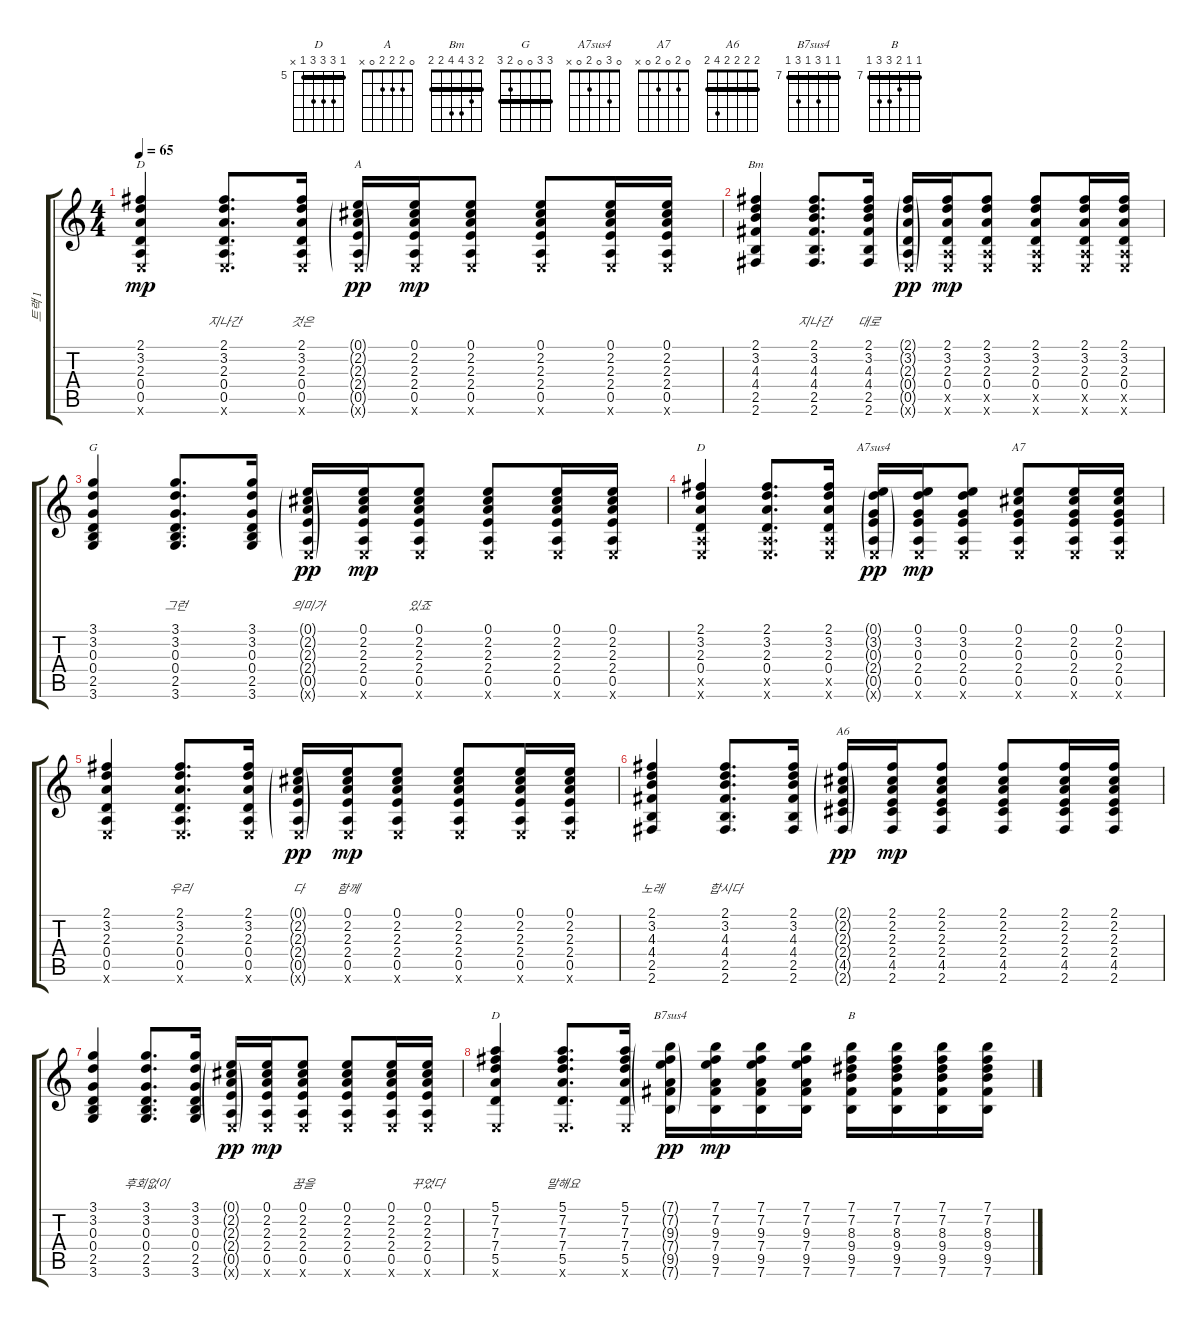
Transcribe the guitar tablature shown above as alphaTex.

\track ("트랙 1" "트랙 1") {instrument acousticguitarsteel}
\staff {score tabs}
\tuning (E4 B3 G3 D3 A2 E2) {hide}
\chord ("D" 2 3 2 0 0 x) {barre 2}
\chord ("A" 0 2 2 2 0 x)
\chord ("Bm" 2 3 4 4 2 2) {barre 2}
\chord ("G" 3 3 0 0 2 3) {barre 3}
\chord ("D" 2 3 2 0 x x) {barre 2}
\chord ("A7sus4" 0 3 0 2 0 x)
\chord ("A7" 0 2 0 2 0 x)
\chord ("A6" 2 2 2 2 4 2) {barre 2}
\chord ("D" 5 7 7 7 5 x) {firstfret 5 barre 5}
\chord ("B7sus4" 7 7 9 7 9 7) {firstfret 7 barre 7}
\chord ("B" 7 7 8 9 9 7) {firstfret 7 barre 7}
\ts (4 4)
\tempo 65
\clef g2
\ks c
(2.1 3.2 2.3 0.4 0.5 0.6{x}).4{ch "D" lyrics (0 "") lyrics (1 "") lyrics (2 "") lyrics (3 "") lyrics (4 "") dy mp} (2.1 3.2 2.3 0.4 0.5 0.6{x}).8{d lyrics (0 "") lyrics (1 "") lyrics (2 "") lyrics (3 "지나간") lyrics (4 "")} (2.1 3.2 2.3 0.4 0.5 0.6{x}).16{lyrics (0 "") lyrics (1 "") lyrics (2 "") lyrics (3 "것은") lyrics (4 "")} (0.1{g} 2.2{g} 2.3{g} 2.4{g} 0.5{g} 0.6{g x}).16{ch "A" lyrics (0 "") lyrics (1 "") lyrics (2 "") lyrics (3 "") lyrics (4 "") dy pp} (0.1 2.2 2.3 2.4 0.5 0.6{x}).16{lyrics (0 "") lyrics (1 "") lyrics (2 "") lyrics (3 "") lyrics (4 "") dy mp} (0.1 2.2 2.3 2.4 0.5 0.6{x}).8{lyrics (0 "") lyrics (1 "") lyrics (2 "") lyrics (3 "") lyrics (4 "")} (0.1 2.2 2.3 2.4 0.5 0.6{x}).8{lyrics (0 "") lyrics (1 "") lyrics (2 "") lyrics (3 "") lyrics (4 "")} (0.1 2.2 2.3 2.4 0.5 0.6{x}).16{lyrics (0 "") lyrics (1 "") lyrics (2 "") lyrics (3 "") lyrics (4 "")} (0.1 2.2 2.3 2.4 0.5 0.6{x}).16{lyrics (0 "") lyrics (1 "") lyrics (2 "") lyrics (3 "") lyrics (4 "")} |
(2.1 3.2 4.3 4.4 2.5 2.6).4{ch "Bm" lyrics (0 "") lyrics (1 "") lyrics (2 "") lyrics (3 "") lyrics (4 "")} (2.1 3.2 4.3 4.4 2.5 2.6).8{d lyrics (0 "") lyrics (1 "") lyrics (2 "") lyrics (3 "지나간") lyrics (4 "")} (2.1 3.2 4.3 4.4 2.5 2.6).16{lyrics (0 "") lyrics (1 "") lyrics (2 "") lyrics (3 "대로") lyrics (4 "")} (2.1{g} 3.2{g} 2.3{g} 0.4{g} 0.5{g} 0.6{g x}).16{lyrics (0 "") lyrics (1 "") lyrics (2 "") lyrics (3 "") lyrics (4 "") dy pp} (2.1 3.2 2.3 0.4 0.5{x} 0.6{x}).16{lyrics (0 "") lyrics (1 "") lyrics (2 "") lyrics (3 "") lyrics (4 "") dy mp} (2.1 3.2 2.3 0.4 0.5{x} 0.6{x}).8{lyrics (0 "") lyrics (1 "") lyrics (2 "") lyrics (3 "") lyrics (4 "")} (2.1 3.2 2.3 0.4 0.5{x} 0.6{x}).8{lyrics (0 "") lyrics (1 "") lyrics (2 "") lyrics (3 "") lyrics (4 "")} (2.1 3.2 2.3 0.4 0.5{x} 0.6{x}).16{lyrics (0 "") lyrics (1 "") lyrics (2 "") lyrics (3 "") lyrics (4 "")} (2.1 3.2 2.3 0.4 0.5{x} 0.6{x}).16{lyrics (0 "") lyrics (1 "") lyrics (2 "") lyrics (3 "") lyrics (4 "")} |
(3.1 3.2 0.3 0.4 2.5 3.6).4{ch "G" lyrics (0 "") lyrics (1 "") lyrics (2 "") lyrics (3 "") lyrics (4 "")} (3.1 3.2 0.3 0.4 2.5 3.6).8{d lyrics (0 "") lyrics (1 "") lyrics (2 "") lyrics (3 "그런") lyrics (4 "")} (3.1 3.2 0.3 0.4 2.5 3.6).16{lyrics (0 "") lyrics (1 "") lyrics (2 "") lyrics (3 "") lyrics (4 "")} (0.1{g} 2.2{g} 2.3{g} 2.4{g} 0.5{g} 0.6{g x}).16{lyrics (0 "") lyrics (1 "") lyrics (2 "") lyrics (3 "의미가") lyrics (4 "") dy pp} (0.1 2.2 2.3 2.4 0.5 0.6{x}).16{lyrics (0 "") lyrics (1 "") lyrics (2 "") lyrics (3 "") lyrics (4 "") dy mp} (0.1 2.2 2.3 2.4 0.5 0.6{x}).8{lyrics (0 "") lyrics (1 "") lyrics (2 "") lyrics (3 "있죠") lyrics (4 "")} (0.1 2.2 2.3 2.4 0.5 0.6{x}).8{lyrics (0 "") lyrics (1 "") lyrics (2 "") lyrics (3 "") lyrics (4 "")} (0.1 2.2 2.3 2.4 0.5 0.6{x}).16{lyrics (0 "") lyrics (1 "") lyrics (2 "") lyrics (3 "") lyrics (4 "")} (0.1 2.2 2.3 2.4 0.5 0.6{x}).16{lyrics (0 "") lyrics (1 "") lyrics (2 "") lyrics (3 "") lyrics (4 "")} |
(2.1 3.2 2.3 0.4 0.5{x} 0.6{x}).4{ch "D" lyrics (0 "") lyrics (1 "") lyrics (2 "") lyrics (3 "") lyrics (4 "")} (2.1 3.2 2.3 0.4 0.5{x} 0.6{x}).8{d lyrics (0 "") lyrics (1 "") lyrics (2 "") lyrics (3 "") lyrics (4 "")} (2.1 3.2 2.3 0.4 0.5{x} 0.6{x}).16{lyrics (0 "") lyrics (1 "") lyrics (2 "") lyrics (3 "") lyrics (4 "")} (0.1{g} 3.2{g} 0.3{g} 2.4{g} 0.5{g} 0.6{g x}).16{ch "A7sus4" lyrics (0 "") lyrics (1 "") lyrics (2 "") lyrics (3 "") lyrics (4 "") dy pp} (0.1 3.2 0.3 2.4 0.5 0.6{x}).16{lyrics (0 "") lyrics (1 "") lyrics (2 "") lyrics (3 "") lyrics (4 "") dy mp} (0.1 3.2 0.3 2.4 0.5 0.6{x}).8{lyrics (0 "") lyrics (1 "") lyrics (2 "") lyrics (3 "") lyrics (4 "")} (0.1 2.2 0.3 2.4 0.5 0.6{x}).8{ch "A7" lyrics (0 "") lyrics (1 "") lyrics (2 "") lyrics (3 "") lyrics (4 "")} (0.1 2.2 0.3 2.4 0.5 0.6{x}).16{lyrics (0 "") lyrics (1 "") lyrics (2 "") lyrics (3 "") lyrics (4 "")} (0.1 2.2 0.3 2.4 0.5 0.6{x}).16{lyrics (0 "") lyrics (1 "") lyrics (2 "") lyrics (3 "") lyrics (4 "")} |
(2.1 3.2 2.3 0.4 0.5 0.6{x}).4{lyrics (0 "") lyrics (1 "") lyrics (2 "") lyrics (3 "") lyrics (4 "")} (2.1 3.2 2.3 0.4 0.5 0.6{x}).8{d lyrics (0 "") lyrics (1 "") lyrics (2 "") lyrics (3 "우리") lyrics (4 "")} (2.1 3.2 2.3 0.4 0.5 0.6{x}).16{lyrics (0 "") lyrics (1 "") lyrics (2 "") lyrics (3 "") lyrics (4 "")} (0.1{g} 2.2{g} 2.3{g} 2.4{g} 0.5{g} 0.6{g x}).16{lyrics (0 "") lyrics (1 "") lyrics (2 "") lyrics (3 "다") lyrics (4 "") dy pp} (0.1 2.2 2.3 2.4 0.5 0.6{x}).16{lyrics (0 "") lyrics (1 "") lyrics (2 "") lyrics (3 "함께") lyrics (4 "") dy mp} (0.1 2.2 2.3 2.4 0.5 0.6{x}).8{lyrics (0 "") lyrics (1 "") lyrics (2 "") lyrics (3 "") lyrics (4 "")} (0.1 2.2 2.3 2.4 0.5 0.6{x}).8{lyrics (0 "") lyrics (1 "") lyrics (2 "") lyrics (3 "") lyrics (4 "")} (0.1 2.2 2.3 2.4 0.5 0.6{x}).16{lyrics (0 "") lyrics (1 "") lyrics (2 "") lyrics (3 "") lyrics (4 "")} (0.1 2.2 2.3 2.4 0.5 0.6{x}).16{lyrics (0 "") lyrics (1 "") lyrics (2 "") lyrics (3 "") lyrics (4 "")} |
(2.1 3.2 4.3 4.4 2.5 2.6).4{lyrics (0 "") lyrics (1 "") lyrics (2 "") lyrics (3 "노래") lyrics (4 "")} (2.1 3.2 4.3 4.4 2.5 2.6).8{d lyrics (0 "") lyrics (1 "") lyrics (2 "") lyrics (3 "합시다") lyrics (4 "")} (2.1 3.2 4.3 4.4 2.5 2.6).16{lyrics (0 "") lyrics (1 "") lyrics (2 "") lyrics (3 "") lyrics (4 "")} (2.1{g} 2.2{g} 2.3{g} 2.4{g} 4.5{g} 2.6{g}).16{ch "A6" lyrics (0 "") lyrics (1 "") lyrics (2 "") lyrics (3 "") lyrics (4 "") dy pp} (2.1 2.2 2.3 2.4 4.5 2.6).16{lyrics (0 "") lyrics (1 "") lyrics (2 "") lyrics (3 "") lyrics (4 "") dy mp} (2.1 2.2 2.3 2.4 4.5 2.6).8{lyrics (0 "") lyrics (1 "") lyrics (2 "") lyrics (3 "") lyrics (4 "")} (2.1 2.2 2.3 2.4 4.5 2.6).8{lyrics (0 "") lyrics (1 "") lyrics (2 "") lyrics (3 "") lyrics (4 "")} (2.1 2.2 2.3 2.4 4.5 2.6).16{lyrics (0 "") lyrics (1 "") lyrics (2 "") lyrics (3 "") lyrics (4 "")} (2.1 2.2 2.3 2.4 4.5 2.6).16{lyrics (0 "") lyrics (1 "") lyrics (2 "") lyrics (3 "") lyrics (4 "")} |
(3.1 3.2 0.3 0.4 2.5 3.6).4{lyrics (0 "") lyrics (1 "") lyrics (2 "") lyrics (3 "") lyrics (4 "")} (3.1 3.2 0.3 0.4 2.5 3.6).8{d lyrics (0 "") lyrics (1 "") lyrics (2 "") lyrics (3 "후회없이") lyrics (4 "")} (3.1 3.2 0.3 0.4 2.5 3.6).16{lyrics (0 "") lyrics (1 "") lyrics (2 "") lyrics (3 "") lyrics (4 "")} (0.1{g} 2.2{g} 2.3{g} 2.4{g} 0.5{g} 0.6{g x}).16{lyrics (0 "") lyrics (1 "") lyrics (2 "") lyrics (3 "") lyrics (4 "") dy pp} (0.1 2.2 2.3 2.4 0.5 0.6{x}).16{lyrics (0 "") lyrics (1 "") lyrics (2 "") lyrics (3 "") lyrics (4 "") dy mp} (0.1 2.2 2.3 2.4 0.5 0.6{x}).8{lyrics (0 "") lyrics (1 "") lyrics (2 "") lyrics (3 "꿈을") lyrics (4 "")} (0.1 2.2 2.3 2.4 0.5 0.6{x}).8{lyrics (0 "") lyrics (1 "") lyrics (2 "") lyrics (3 "") lyrics (4 "")} (0.1 2.2 2.3 2.4 0.5 0.6{x}).16{lyrics (0 "") lyrics (1 "") lyrics (2 "") lyrics (3 "") lyrics (4 "")} (0.1 2.2 2.3 2.4 0.5 0.6{x}).16{lyrics (0 "") lyrics (1 "") lyrics (2 "") lyrics (3 "꾸었다") lyrics (4 "")} |
(5.1 7.2 7.3 7.4 5.5 0.6{x}).4{ch "D" lyrics (0 "") lyrics (1 "") lyrics (2 "") lyrics (3 "") lyrics (4 "")} (5.1 7.2 7.3 7.4 5.5 0.6{x}).8{d lyrics (0 "") lyrics (1 "") lyrics (2 "") lyrics (3 "말해요") lyrics (4 "")} (5.1 7.2 7.3 7.4 5.5 0.6{x}).16{lyrics (0 "") lyrics (1 "") lyrics (2 "") lyrics (3 "") lyrics (4 "")} (7.1{g} 7.2{g} 9.3{g} 7.4{g} 9.5{g} 7.6{g}).16{ch "B7sus4" lyrics (0 "") lyrics (1 "") lyrics (2 "") lyrics (3 "") lyrics (4 "") dy pp} (7.1 7.2 9.3 7.4 9.5 7.6).16{lyrics (0 "") lyrics (1 "") lyrics (2 "") lyrics (3 "") lyrics (4 "") dy mp} (7.1 7.2 9.3 7.4 9.5 7.6).16{lyrics (0 "") lyrics (1 "") lyrics (2 "") lyrics (3 "") lyrics (4 "")} (7.1 7.2 9.3 7.4 9.5 7.6).16{lyrics (0 "") lyrics (1 "") lyrics (2 "") lyrics (3 "") lyrics (4 "")} (7.1 7.2 8.3 9.4 9.5 7.6).16{ch "B" lyrics (0 "") lyrics (1 "") lyrics (2 "") lyrics (3 "") lyrics (4 "")} (7.1 7.2 8.3 9.4 9.5 7.6).16{lyrics (0 "") lyrics (1 "") lyrics (2 "") lyrics (3 "") lyrics (4 "")} (7.1 7.2 8.3 9.4 9.5 7.6).16{lyrics (0 "") lyrics (1 "") lyrics (2 "") lyrics (3 "") lyrics (4 "")} (7.1 7.2 8.3 9.4 9.5 7.6).16{lyrics (0 "") lyrics (1 "") lyrics (2 "") lyrics (3 "") lyrics (4 "")}
